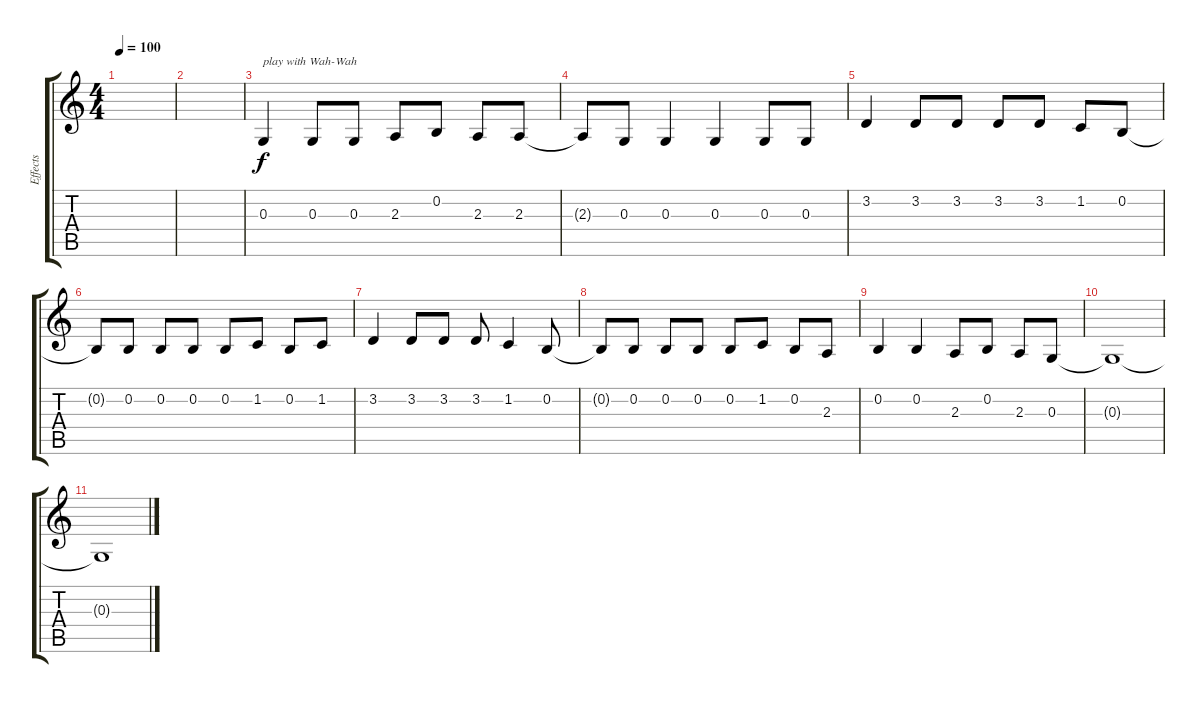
\track ("Effects" "Effects") {instrument trumpet}
\staff {score tabs}
\tuning (E4 B3 G3 D3 A2 E2) {hide}
\ts (4 4)
\tempo 100
\clef g2
\ks c
|
|
0.3.4{txt "play with Wah-Wah" volume 16 instrument overdrivenguitar} 0.3.8 0.3.8 2.3.8 0.2.8 2.3.8 2.3.8 |
2.3{t}.8 0.3.8 0.3.4 0.3.4 0.3.8 0.3.8 |
3.2.4 3.2.8 3.2.8 3.2.8 3.2.8 1.2.8 0.2.8 |
0.2{t}.8 0.2.8 0.2.8 0.2.8 0.2.8 1.2.8 0.2.8 1.2.8 |
3.2.4 3.2.8 3.2.8 3.2.8 1.2.4 0.2.8 |
0.2{t}.8 0.2.8 0.2.8 0.2.8 0.2.8 1.2.8 0.2.8 2.3.8 |
0.2.4 0.2.4 2.3.8 0.2.8 2.3.8 0.3.8 |
0.3{t}.1 |
0.3{t}.1
